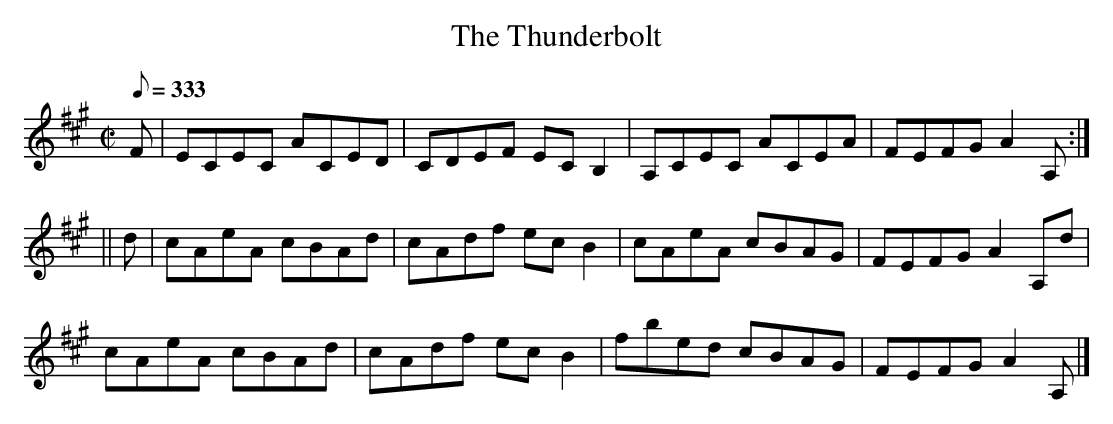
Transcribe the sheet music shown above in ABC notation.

X:1
T:The Thunderbolt
L:1/8
M:C|
Q:333
K:A
F|ECEC ACED|CDEF ECB,2|A,CEC ACEA|FEFG A2 A,:|
||d|cAeA cBAd|cAdf ec B2|cAeA cBAG|FEFG A2 A,d|
cAeA cBAd|cAdf ec B2|fbed cBAG|FEFG A2 A,|]
